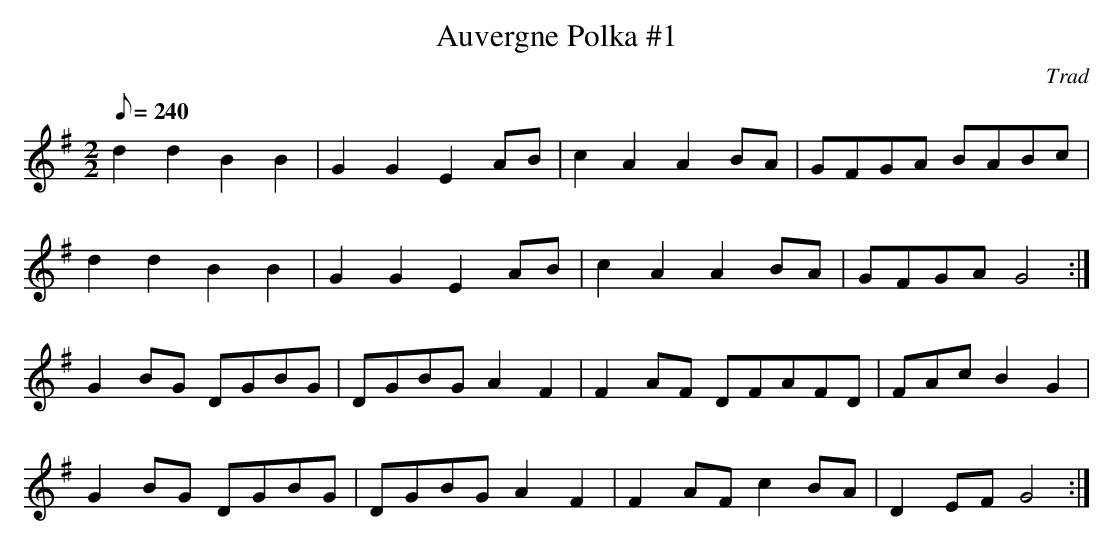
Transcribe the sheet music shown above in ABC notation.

X:1
T:Auvergne Polka #1
M:2/2
L:1/8
Q:240
C:Trad
K:G
d2 d2 B2 B2 |G2 G2  E2 AB|c2 A2 A2 BA|GFGA BABc|!
d2 d2 B2 B2 |G2 G2  E2 AB|c2 A2 A2 BA|GFGA G4:|!
G2 BG DGBG|DGBG A2 F2|F2 AF DFAFD|FAc B2 G2|!
G2 BG DGBG|DGBG A2 F2|F2 AF c2 BA|D2 EF G4:|!
